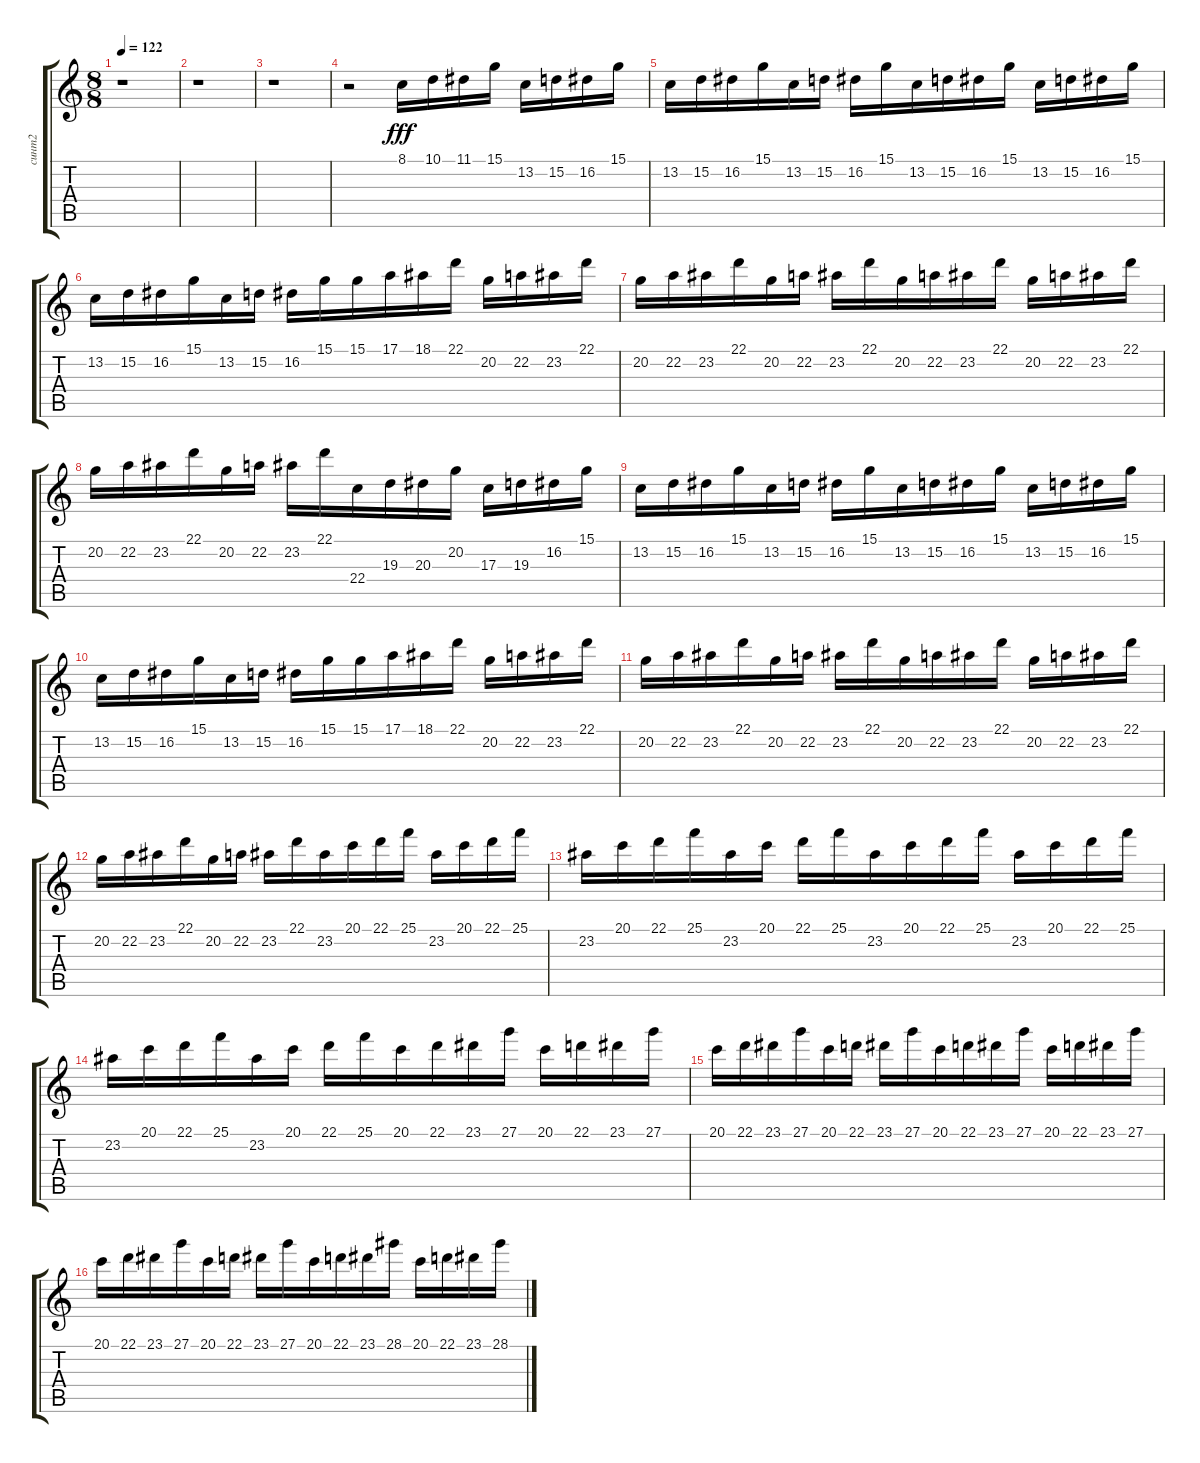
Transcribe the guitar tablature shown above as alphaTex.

\track ("синт2" "синт2") {instrument celesta}
\staff {score tabs}
\tuning (E4 B3 G3 D3 A2 E2) {hide}
\ts (8 8)
\tempo 122
\clef g2
\ks c
r.1{dy fff} |
r.1 |
r.1 |
r.2 8.1.16{volume 3} 10.1.16 11.1.16 15.1.16 13.2.16 15.2.16 16.2.16 15.1.16 |
13.2.16 15.2.16 16.2.16 15.1.16 13.2.16 15.2.16{volume 3} 16.2.16 15.1.16 13.2.16{volume 4} 15.2.16 16.2.16{volume 4} 15.1.16 13.2.16 15.2.16{volume 5} 16.2.16 15.1.16{volume 5} |
13.2.16 15.2.16{volume 6} 16.2.16{volume 6} 15.1.16 13.2.16{volume 7} 15.2.16{volume 7} 16.2.16{volume 8} 15.1.16{volume 8} 15.1.16{volume 9} 17.1.16{volume 9} 18.1.16{volume 10} 22.1.16{volume 10} 20.2.16 22.2.16{volume 11} 23.2.16 22.1.16 |
20.2.16{volume 11} 22.2.16 23.2.16 22.1.16 20.2.16 22.2.16 23.2.16 22.1.16{volume 12} 20.2.16 22.2.16 23.2.16 22.1.16 20.2.16 22.2.16 23.2.16 22.1.16 |
20.2.16 22.2.16 23.2.16 22.1.16 20.2.16 22.2.16 23.2.16{volume 11} 22.1.16{volume 10} 22.4.16{volume 10} 19.3.16{volume 9} 20.3.16{volume 9} 20.2.16{volume 8} 17.3.16 19.3.16{volume 8} 16.2.16 15.1.16{volume 7} |
13.2.16 15.2.16 16.2.16 15.1.16 13.2.16 15.2.16 16.2.16{volume 7} 15.1.16 13.2.16 15.2.16 16.2.16 15.1.16 13.2.16 15.2.16 16.2.16 15.1.16 |
13.2.16 15.2.16 16.2.16 15.1.16{volume 7} 13.2.16{volume 8} 15.2.16{volume 8} 16.2.16{volume 9} 15.1.16{volume 9} 15.1.16{volume 10} 17.1.16{volume 10} 18.1.16{volume 11} 22.1.16{volume 11} 20.2.16 22.2.16{volume 12} 23.2.16 22.1.16 |
20.2.16{volume 12} 22.2.16 23.2.16 22.1.16 20.2.16 22.2.16 23.2.16 22.1.16 20.2.16 22.2.16 23.2.16 22.1.16 20.2.16 22.2.16 23.2.16 22.1.16 |
20.2.16 22.2.16 23.2.16 22.1.16 20.2.16{volume 12} 22.2.16{volume 11} 23.2.16{volume 11} 22.1.16{volume 10} 23.2.16{volume 9} 20.1.16 22.1.16{volume 9} 25.1.16 23.2.16{volume 8} 20.1.16 22.1.16{volume 8} 25.1.16 |
23.2.16 20.1.16 22.1.16 25.1.16 23.2.16 20.1.16{volume 7} 22.1.16 25.1.16 23.2.16 20.1.16 22.1.16 25.1.16 23.2.16 20.1.16 22.1.16{volume 7} 25.1.16 |
23.2.16 20.1.16 22.1.16 25.1.16 23.2.16 20.1.16 22.1.16 25.1.16 20.1.16 22.1.16 23.1.16 27.1.16 20.1.16 22.1.16 23.1.16 27.1.16 |
20.1.16 22.1.16 23.1.16 27.1.16 20.1.16 22.1.16 23.1.16 27.1.16 20.1.16{volume 7} 22.1.16{volume 8} 23.1.16{volume 8} 27.1.16 20.1.16{volume 9} 22.1.16 23.1.16{volume 9} 27.1.16 |
20.1.16{volume 10} 22.1.16 23.1.16{volume 10} 27.1.16 20.1.16 22.1.16 23.1.16 27.1.16{volume 10} 20.1.16{volume 9} 22.1.16 23.1.16{volume 8} 28.1.16 20.1.16 22.1.16{volume 8} 23.1.16 28.1.16
